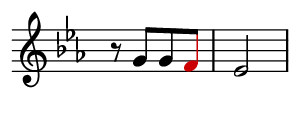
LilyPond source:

\include "../template-1.ly"

#(set! paper-alist (cons '("my size" . (cons (* 2 in) (* .75 in))) paper-alist))

%#(set-global-staff-size 11)

\paper {
  #(set-paper-size "my size" )
}

\layout {
  \context {
    \Staff
    \remove "Time_signature_engraver"
  }
}

circle =
  \once \override NoteHead.stencil = #(lambda (grob)
                                      (let* ((note (ly:note-head::print grob))
                                             (combo-stencil (ly:stencil-add
                                                             note
                                                             (circle-stencil note 0.1 0.8))))
                                        (ly:make-stencil (ly:stencil-expr combo-stencil)
                                          (ly:stencil-extent note X)
                                          (ly:stencil-extent note Y))))

global = {
  \key c \minor
  \time 2/4

}

right = \relative c'' {
  \global
  \setAnalysisBracket #blue
  \set Timing.beamExceptions = #'()
  \set Timing.baseMoment = #(ly:make-moment 1/2)
  \set Timing.beatStructure = #'(2)

  r8 g g \colorNotes #(rgb-color 0.8 0 0) { f } es2

}

\score {
  <<
    \new Staff = "right" \with {
      midiInstrument = "acoustic grand"
      %\remove Time_signature_engraver
      instrumentName = " "
    } \right
  >>

  \layout { }
  \midi {
    \tempo 2=80
  }
}
